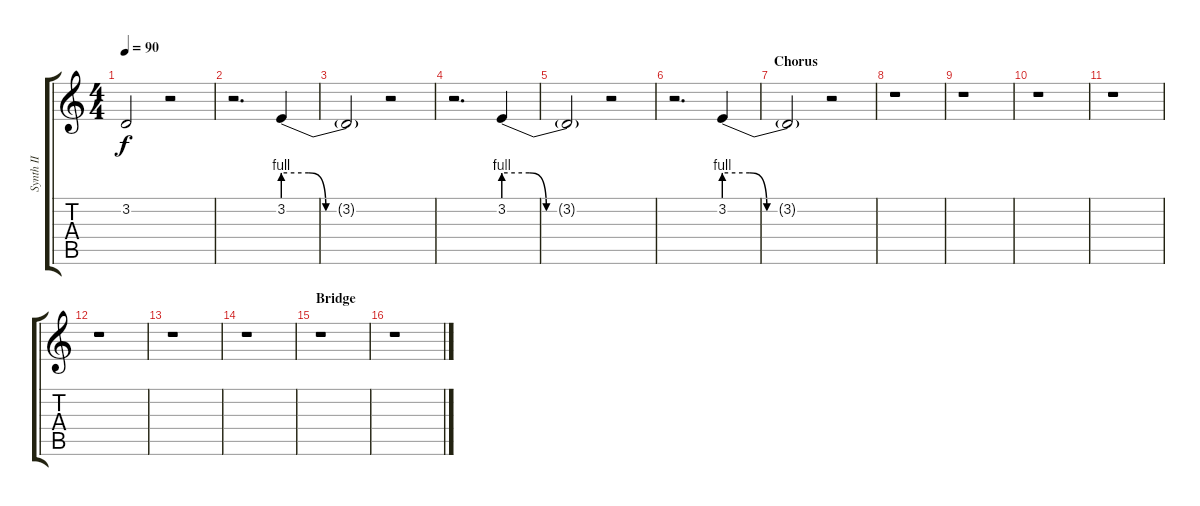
\track ("Synth II" "Synth II") {instrument pad6metallic}
\staff {score tabs}
\tuning (E4 B3 G3 D3 A2 E2) {hide}
\ts (4 4)
\tempo 90
\clef g2
\ks c
3.2{t}.2{dy f} r.2 |
r.2{d} 3.2{be (custom 0 4 15 4 25 0 60 0)}.4 |
3.2{t}.2 r.2 |
r.2{d} 3.2{be (custom 0 4 15 4 25 0 60 0)}.4 |
3.2{t}.2 r.2 |
r.2{d} 3.2{be (custom 0 4 15 4 25 0 60 0)}.4 |
\section ("" "Chorus")
3.2{t}.2 r.2 |
r.1 |
r.1 |
r.1 |
r.1 |
r.1 |
r.1 |
r.1 |
\section ("" "Bridge")
r.1 |
r.1
